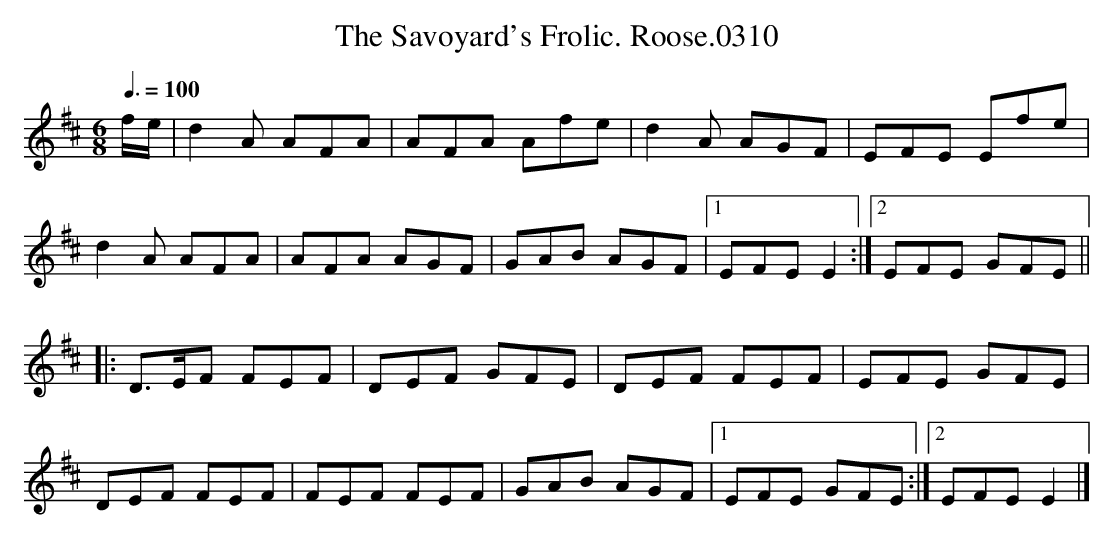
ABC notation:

X:1
T:Savoyard's Frolic. Roose.0310, The
M:6/8
L:1/8
Q:3/8=100
K:D
f/e/|d2A AFA|AFA Afe|d2A AGF|EFE Efe|
d2A AFA|AFA AGF|GAB AGF|1 EFE E2 :|2 EFE GFE||
|:D>EF FEF|DEF GFE|DEF FEF|EFE GFE|
DEF FEF|FEF FEF|GAB AGF|1 EFE GFE :|2 EFE E2 |]
